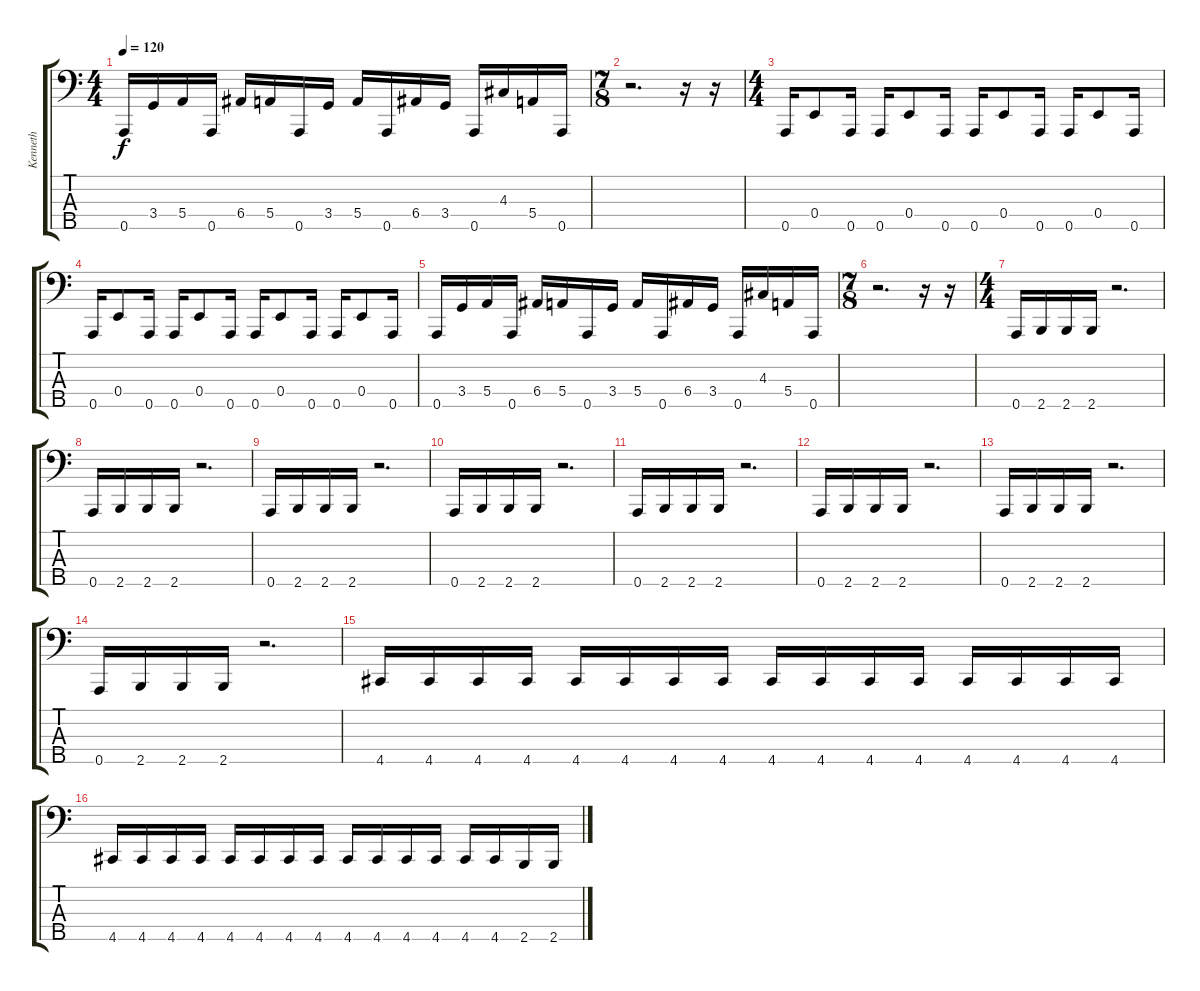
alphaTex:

\track ("Kenneth" "Kenneth") {instrument electricbasspick}
\staff {score tabs}
\tuning (G2 D2 A1 E1 A0) {hide}
\ts (4 4)
\tempo 120
\clef f4
\ks c
0.5.16{dy f} 3.4.16 5.4.16 0.5.16 6.4.16 5.4.16 0.5.16 3.4.16 5.4.16 0.5.16 6.4.16 3.4.16 0.5.16 4.3.16 5.4.16 0.5.16 |
\ts (7 8)
r.2{d} r.16 r.16 |
\ts (4 4)
0.5.16 0.4.8 0.5.16 0.5.16 0.4.8 0.5.16 0.5.16 0.4.8 0.5.16 0.5.16 0.4.8 0.5.16 |
0.5.16 0.4.8 0.5.16 0.5.16 0.4.8 0.5.16 0.5.16 0.4.8 0.5.16 0.5.16 0.4.8 0.5.16 |
0.5.16 3.4.16 5.4.16 0.5.16 6.4.16 5.4.16 0.5.16 3.4.16 5.4.16 0.5.16 6.4.16 3.4.16 0.5.16 4.3.16 5.4.16 0.5.16 |
\ts (7 8)
r.2{d} r.16 r.16 |
\ts (4 4)
0.5.16 2.5.16 2.5.16 2.5.16 r.2{d} |
0.5.16 2.5.16 2.5.16 2.5.16 r.2{d} |
0.5.16 2.5.16 2.5.16 2.5.16 r.2{d} |
0.5.16 2.5.16 2.5.16 2.5.16 r.2{d} |
0.5.16 2.5.16 2.5.16 2.5.16 r.2{d} |
0.5.16 2.5.16 2.5.16 2.5.16 r.2{d} |
0.5.16 2.5.16 2.5.16 2.5.16 r.2{d} |
0.5.16 2.5.16 2.5.16 2.5.16 r.2{d} |
4.5.16 4.5.16 4.5.16 4.5.16 4.5.16 4.5.16 4.5.16 4.5.16 4.5.16 4.5.16 4.5.16 4.5.16 4.5.16 4.5.16 4.5.16 4.5.16 |
4.5.16 4.5.16 4.5.16 4.5.16 4.5.16 4.5.16 4.5.16 4.5.16 4.5.16 4.5.16 4.5.16 4.5.16 4.5.16 4.5.16 2.5.16 2.5.16
